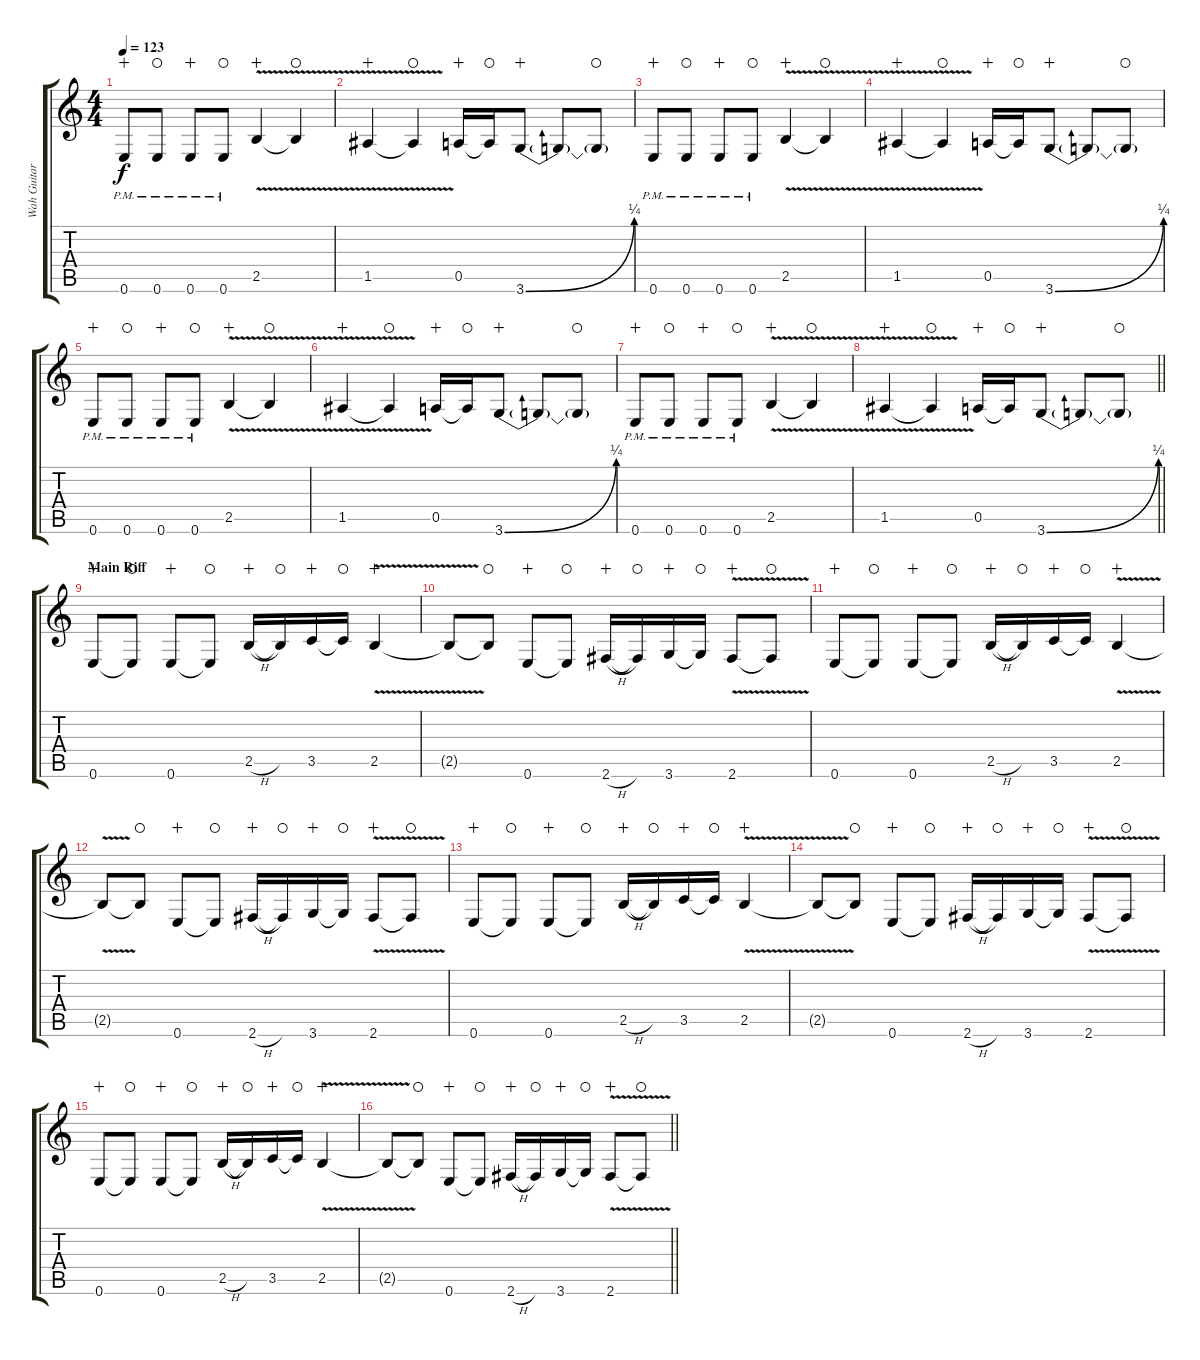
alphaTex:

\track ("Wah Guitar [Tony Iommi]" "Wah Guitar") {instrument overdrivenguitar}
\staff {score tabs}
\tuning (E4 B3 G3 D3 A2 E2) {hide}
\ts (4 4)
\tempo 123
\clef g2
\ks c
0.6{pm}.8{dy f wahc} 0.6{pm}.8{waho} 0.6{pm}.8{wahc} 0.6{pm}.8{waho} 2.5{v}.4{wahc} 2.5{t}.4{waho} |
1.5{v}.4{wahc} 1.5{t}.4{waho} 0.5.16{wahc} 0.5{t}.16{waho} 3.6{be (bend 0 0 60 1)}.8{wahc} 3.6{t}.8 3.6{t}.8{waho} |
0.6{pm}.8{wahc} 0.6{pm}.8{waho} 0.6{pm}.8{wahc} 0.6{pm}.8{waho} 2.5{v}.4{wahc} 2.5{t}.4{waho} |
1.5{v}.4{wahc} 1.5{t}.4{waho} 0.5.16{wahc} 0.5{t}.16{waho} 3.6{be (bend 0 0 60 1)}.8{wahc} 3.6{t}.8 3.6{t}.8{waho} |
0.6{pm}.8{wahc} 0.6{pm}.8{waho} 0.6{pm}.8{wahc} 0.6{pm}.8{waho} 2.5{v}.4{wahc} 2.5{t}.4{waho} |
1.5{v}.4{wahc} 1.5{t}.4{waho} 0.5.16{wahc} 0.5{t}.16{waho} 3.6{be (bend 0 0 60 1)}.8{wahc} 3.6{t}.8 3.6{t}.8{waho} |
0.6{pm}.8{wahc} 0.6{pm}.8{waho} 0.6{pm}.8{wahc} 0.6{pm}.8{waho} 2.5{v}.4{wahc} 2.5{t}.4{waho} |
\barLineRight lightlight
1.5{v}.4{wahc} 1.5{t}.4{waho} 0.5.16{wahc} 0.5{t}.16{waho} 3.6{be (bend 0 0 60 1)}.8{wahc} 3.6{t}.8 3.6{t}.8{waho} |
\section ("" "Main Riff")
0.6.8{volume 13 wahc} 0.6{t}.8{waho} 0.6.8{wahc} 0.6{t}.8{waho} 2.5{h}.16{wahc} 2.5{t}.16{waho} 3.5.16{wahc} 3.5{t}.16{waho} 2.5{v}.4{wahc} |
2.5{t}.8 2.5{t}.8{waho} 0.6.8{wahc} 0.6{t}.8{waho} 2.6{h}.16{wahc} 2.6{t}.16{waho} 3.6.16{wahc} 3.6{t}.16{waho} 2.6{v}.8{wahc} 2.6{t}.8{waho} |
0.6.8{wahc} 0.6{t}.8{waho} 0.6.8{wahc} 0.6{t}.8{waho} 2.5{h}.16{wahc} 2.5{t}.16{waho} 3.5.16{wahc} 3.5{t}.16{waho} 2.5{v}.4{wahc} |
2.5{t}.8 2.5{t}.8{waho} 0.6.8{wahc} 0.6{t}.8{waho} 2.6{h}.16{wahc} 2.6{t}.16{waho} 3.6.16{wahc} 3.6{t}.16{waho} 2.6{v}.8{wahc} 2.6{t}.8{waho} |
0.6.8{wahc} 0.6{t}.8{waho} 0.6.8{wahc} 0.6{t}.8{waho} 2.5{h}.16{wahc} 2.5{t}.16{waho} 3.5.16{wahc} 3.5{t}.16{waho} 2.5{v}.4{wahc} |
2.5{t}.8 2.5{t}.8{waho} 0.6.8{wahc} 0.6{t}.8{waho} 2.6{h}.16{wahc} 2.6{t}.16{waho} 3.6.16{wahc} 3.6{t}.16{waho} 2.6{v}.8{wahc} 2.6{t}.8{waho} |
0.6.8{wahc} 0.6{t}.8{waho} 0.6.8{wahc} 0.6{t}.8{waho} 2.5{h}.16{wahc} 2.5{t}.16{waho} 3.5.16{wahc} 3.5{t}.16{waho} 2.5{v}.4{wahc} |
\barLineRight lightlight
2.5{t}.8 2.5{t}.8{waho} 0.6.8{wahc} 0.6{t}.8{waho} 2.6{h}.16{wahc} 2.6{t}.16{waho} 3.6.16{wahc} 3.6{t}.16{waho} 2.6{v}.8{wahc} 2.6{t}.8{waho}
